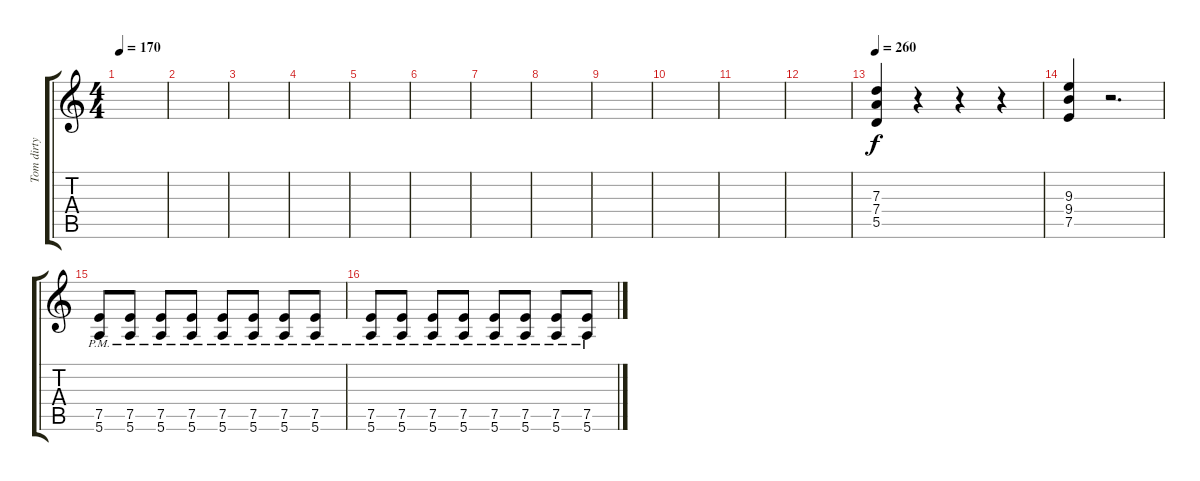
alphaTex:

\track ("Tom dirty" "Tom dirty") {instrument distortionguitar}
\staff {score tabs}
\tuning (E4 B3 G3 D3 A2 E2) {hide}
\ts (4 4)
\tempo 170
\clef g2
\ks c
|
|
|
|
|
|
|
|
|
|
|
|
\tempo 260
(7.3 7.4 5.5).4 r.4 r.4 r.4 |
(9.3 9.4 7.5).4 r.2{d} |
(7.5{pm} 5.6{pm}).8 (7.5{pm} 5.6{pm}).8 (7.5{pm} 5.6{pm}).8 (7.5{pm} 5.6{pm}).8 (7.5{pm} 5.6{pm}).8 (7.5{pm} 5.6{pm}).8 (7.5{pm} 5.6{pm}).8 (7.5{pm} 5.6{pm}).8 |
(7.5{pm} 5.6{pm}).8 (7.5{pm} 5.6{pm}).8 (7.5{pm} 5.6{pm}).8 (7.5{pm} 5.6{pm}).8 (7.5{pm} 5.6{pm}).8 (7.5{pm} 5.6{pm}).8 (7.5{pm} 5.6{pm}).8 (7.5{pm} 5.6{pm}).8
